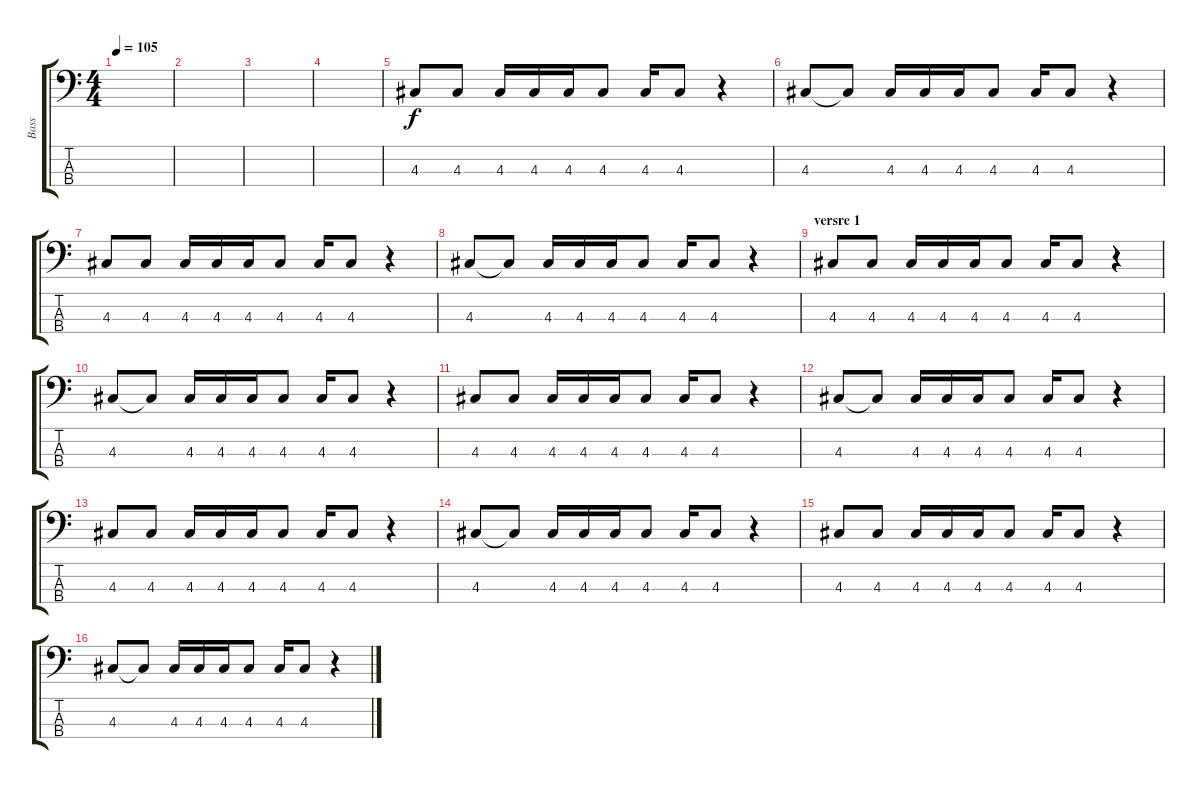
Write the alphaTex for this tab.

\track ("Bass" "Bass") {instrument electricbassfinger}
\staff {score tabs}
\tuning (G2 D2 A1 E1) {hide}
\ts (4 4)
\tempo 105
\clef f4
\ks c
|
|
|
|
4.3.8 4.3.8 4.3.16 4.3.16 4.3.16 4.3.8 4.3.16 4.3.8 r.4 |
4.3.8 4.3{t}.8 4.3.16 4.3.16 4.3.16 4.3.8 4.3.16 4.3.8 r.4 |
4.3.8 4.3.8 4.3.16 4.3.16 4.3.16 4.3.8 4.3.16 4.3.8 r.4 |
4.3.8 4.3{t}.8 4.3.16 4.3.16 4.3.16 4.3.8 4.3.16 4.3.8 r.4 |
\section ("" "versre 1")
4.3.8 4.3.8 4.3.16 4.3.16 4.3.16 4.3.8 4.3.16 4.3.8 r.4 |
4.3.8 4.3{t}.8 4.3.16 4.3.16 4.3.16 4.3.8 4.3.16 4.3.8 r.4 |
4.3.8 4.3.8 4.3.16 4.3.16 4.3.16 4.3.8 4.3.16 4.3.8 r.4 |
4.3.8 4.3{t}.8 4.3.16 4.3.16 4.3.16 4.3.8 4.3.16 4.3.8 r.4 |
4.3.8 4.3.8 4.3.16 4.3.16 4.3.16 4.3.8 4.3.16 4.3.8 r.4 |
4.3.8 4.3{t}.8 4.3.16 4.3.16 4.3.16 4.3.8 4.3.16 4.3.8 r.4 |
4.3.8 4.3.8 4.3.16 4.3.16 4.3.16 4.3.8 4.3.16 4.3.8 r.4 |
4.3.8 4.3{t}.8 4.3.16 4.3.16 4.3.16 4.3.8 4.3.16 4.3.8 r.4
